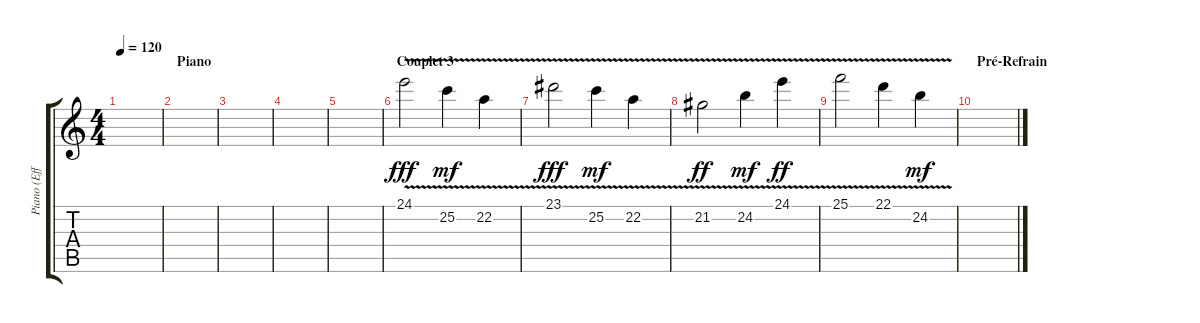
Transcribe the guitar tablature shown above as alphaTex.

\track ("Piano (Effet)" "Piano (Eff") {instrument brightacousticpiano}
\staff {score tabs}
\tuning (E4 B3 G3 D3 A2 E2) {hide}
\ts (4 4)
\tempo 120
\clef g2
\ks c
|
\section ("" "Piano")
|
|
|
|
\section ("" "Couplet 3")
24.1{v}.2{dy fff} 25.2{v}.4{dy mf} 22.2{v}.4 |
23.1{v}.2{dy fff} 25.2{v}.4{dy mf} 22.2{v}.4 |
21.2{v}.2{dy ff} 24.2{v}.4{dy mf} 24.1{v}.4{dy ff} |
25.1{v}.2 22.1{v}.4 24.2{v}.4{dy mf} |
\section ("" "Pré-Refrain")
